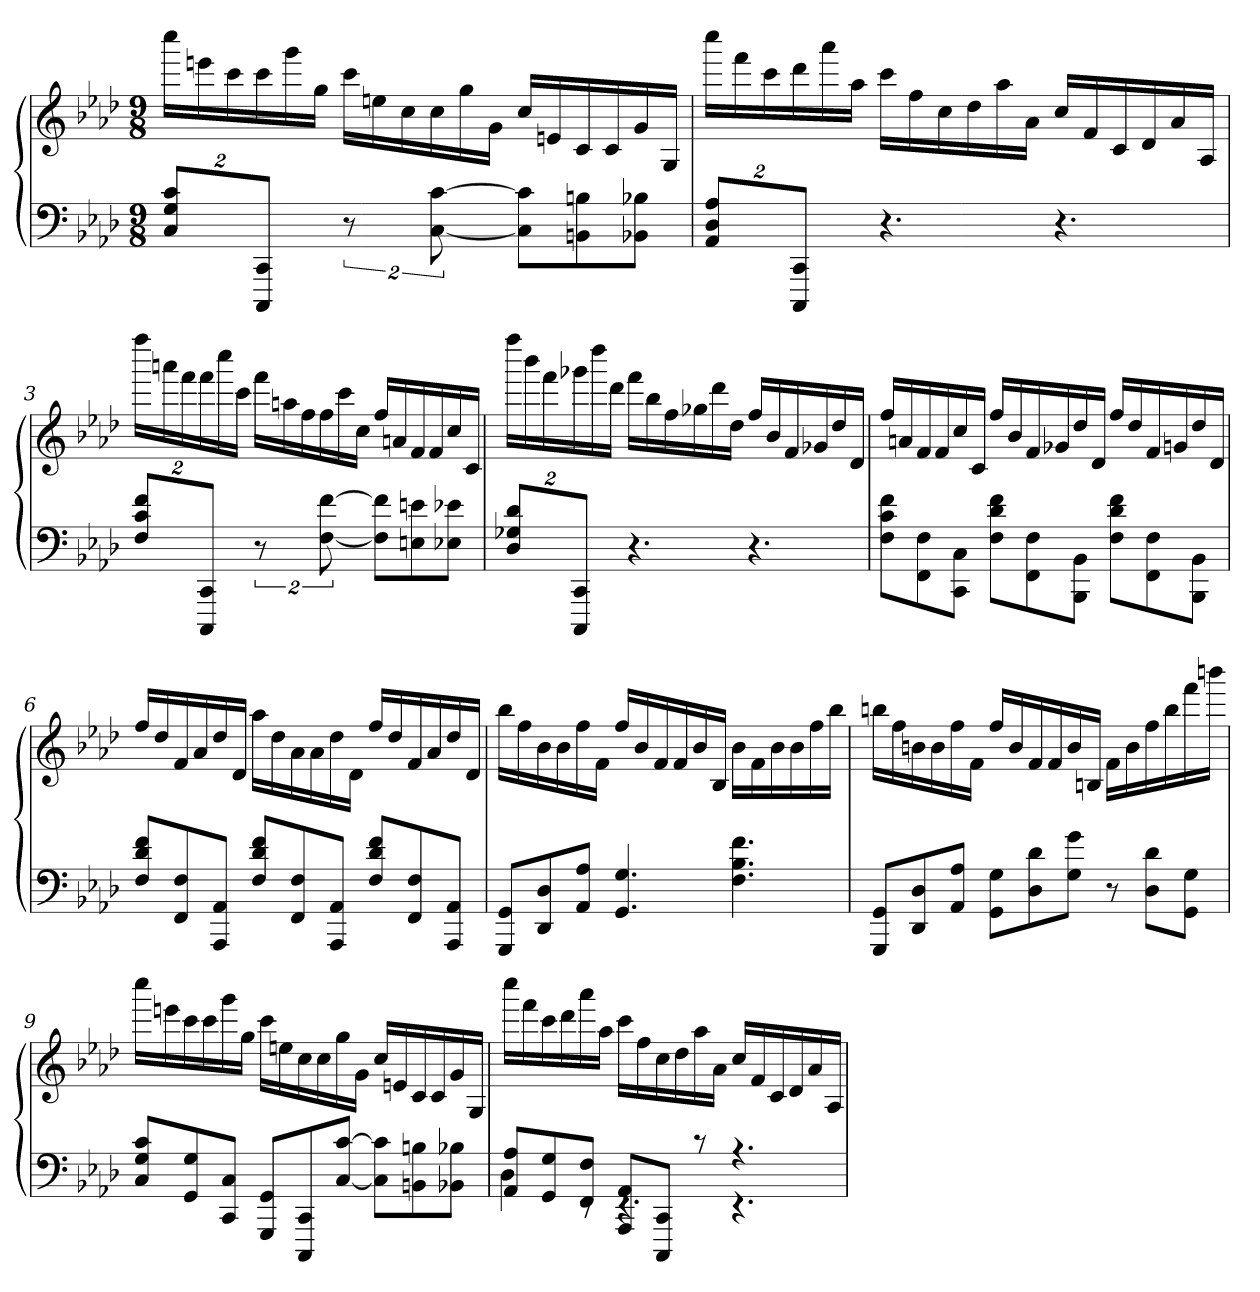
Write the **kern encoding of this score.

**kern	**kern
*part1	*part1
*staff2	*staff1
*clefF4	*clefG2
*k[b-e-a-d-]	*k[b-e-a-d-]
*f:	*f:
*M9/8	*M9/8
=1	=1
16%3C 16%3G 16%3cL	16ccccLL
.	16eeen
.	16ccc
16%3CCC 16%3CCJ	16ccc
.	16ggg
.	16ggJJ
16%3r	16cccLL
.	16een
.	16cc
[16%3C [16%3c	16cc
.	16gg
.	16gJJ
8C] 8c]L	16ccLL
.	16en
8BBn 8Bn	16c
.	16c
8BB-X 8B-XJ	16g
.	16GJJ
=2	=2
16%3AA- 16%3D- 16%3A-L	16ccccLL
.	16fff
.	16ccc
16%3CCC 16%3CCJ	16ddd-
.	16aaa-
.	16aa-JJ
4.r	16cccLL
.	16ff
.	16cc
.	16dd-
.	16aa-
.	16a-JJ
4.r	16ccLL
.	16f
.	16c
.	16d-
.	16a-
.	16A-JJ
=3	=3
16%3F 16%3c 16%3fL	16ffffLL
.	16aaan
.	16fff
16%3CCC 16%3CCJ	16fff
.	16cccc
.	16cccJJ
16%3r	16fffLL
.	16aan
.	16ff
[16%3F [16%3f	16ff
.	16ccc
.	16ccJJ
8F] 8f]L	16ffLL
.	16an
8En 8en	16f
.	16f
8E-X 8e-XJ	16cc
.	16cJJ
=4	=4
16%3D- 16%3G-X 16%3d-L	16ffffLL
.	16bbb-
.	16fff
16%3CCC 16%3CCJ	16ggg-X
.	16dddd-
.	16ddd-JJ
4.r	16fffLL
.	16bb-
.	16ff
.	16gg-X
.	16ddd-
.	16dd-JJ
4.r	16ffLL
.	16b-
.	16f
.	16g-X
.	16dd-
.	16d-JJ
=5	=5
8F 8c 8fL	16ffLL
.	16an
8FF 8F	16f
.	16f
8CC 8CJ	16cc
.	16cJJ
8F 8d- 8fL	16ffLL
.	16b-
8FF 8F	16f
.	16g-X
8BBB- 8BB-J	16dd-
.	16d-JJ
8F 8d- 8fL	16ffLL
.	16dd-
8FF 8F	16f
.	16gn
8BBB- 8BB-J	16dd-
.	16d-JJ
=6	=6
8F 8d- 8fL	16ffLL
.	16dd-
8FF 8F	16f
.	16a-
8AAA- 8AA-J	16dd-
.	16d-JJ
8F 8d- 8fL	16aa-LL
.	16dd-
8FF 8F	16a-
.	16a-
8AAA- 8AA-J	16dd-
.	16d-JJ
8F 8d- 8fL	16ffLL
.	16dd-
8FF 8F	16f
.	16a-
8AAA- 8AA-J	16dd-
.	16d-JJ
=7	=7
8GGG 8GGL	16bb-LL
.	16ff
8DD- 8D-	16b-
.	16b-
8AA- 8A-J	16ff
.	16fJJ
4.GG 4.G	16ffLL
.	16b-
.	16f
.	16f
.	16b-
.	16B-JJ
4.F 4.B- 4.f	16b-LL
.	16f
.	16b-
.	16b-
.	16ff
.	16bb-JJ
=8	=8
8GGG 8GGL	16bbnLL
.	16ff
8DD- 8D-	16bn
.	16b
8AA- 8A-J	16ff
.	16fJJ
8GG 8GL	16ffLL
.	16b
8D- 8d-	16f
.	16f
8G 8gJ	16b
.	16BnJJ
8r	16fLL
.	16b
8D- 8d-L	16ff
.	16bb
8GG 8GJ	16fff
.	16bbbnJJ
=9	=9
8C 8G 8cL	16ccccLL
.	16eeen
8GG 8G	16ccc
.	16ccc
8CC 8CJ	16ggg
.	16ggJJ
8GGG 8GGL	16cccLL
.	16een
8CCC 8CC	16cc
.	16cc
[8C [8cJ	16gg
.	16gJJ
8C] 8c]L	16ccLL
.	16en
8BBn 8Bn	16c
.	16c
8BB-X 8B-XJ	16g
.	16GJJ
=10	=10
*^	*
8AA- 8A-L	4D-	16ccccLL
.	.	16fff
8GG 8G	.	16ccc
.	.	16ddd-
8FF 8FJ	8rEE	16aaa-
.	.	16aa-JJ
8AAA- 8AA-L	4.rEE	16cccLL
.	.	16ff
8CCC 8CCJ	.	16cc
.	.	16dd-
8rc	.	16aa-
.	.	16a-JJ
4.r	4.rEE	16ccLL
.	.	16f
.	.	16c
.	.	16d-
.	.	16a-
.	.	16A-JJ
*v	*v	*
=	=
*-	*-
